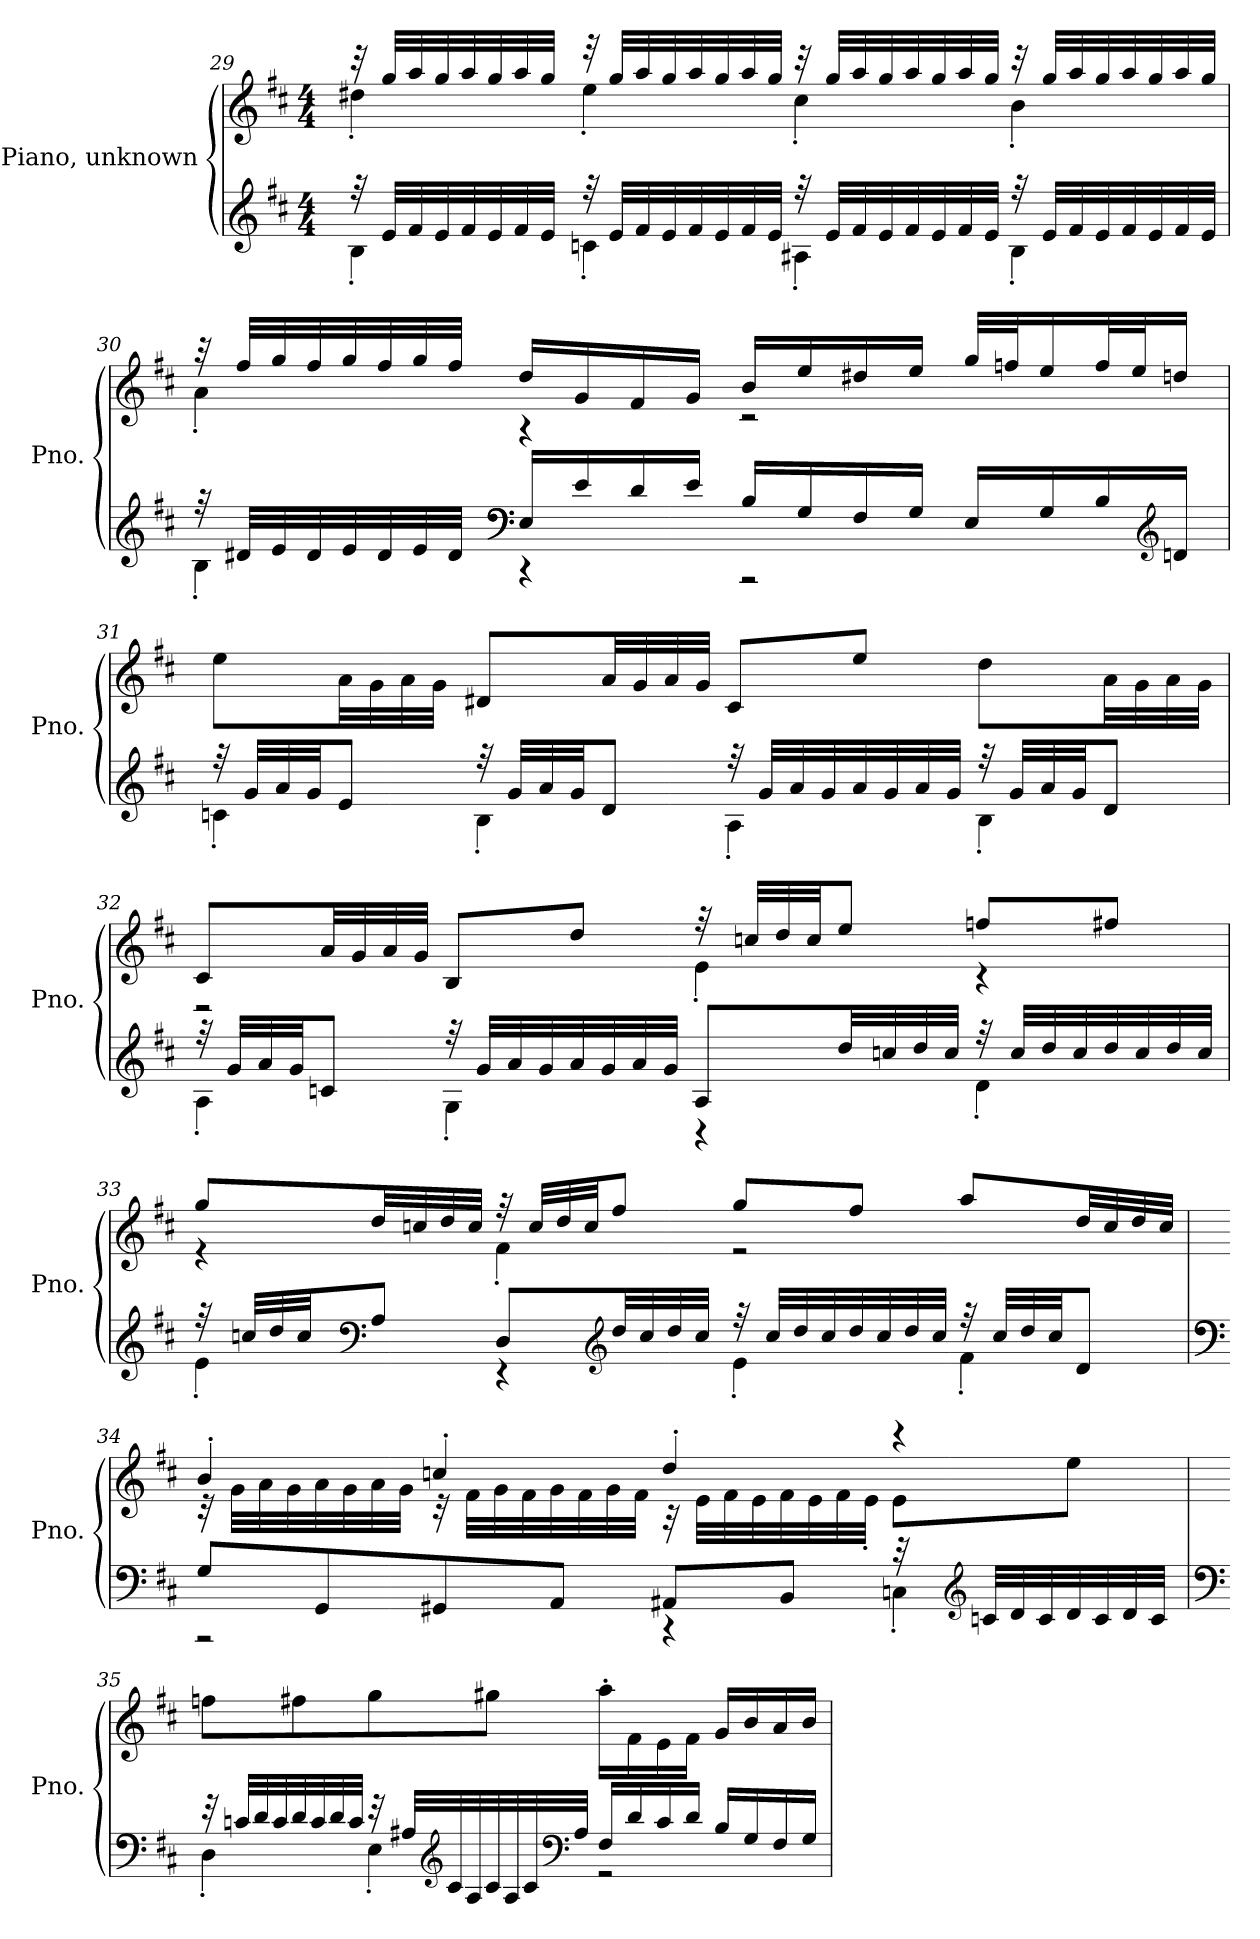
**kern	**kern
*part1	*part1
*staff2	*staff1
*I"Piano, unknown	*
*I'Pno.	*
!!LO:PB:g=z
*clefG2	*clefG2
*k[f#c#]	*k[f#c#]
*M4/4	*M4/4
=29	=29
*^	*^
32r	4B'\	32r	4dd#X'\
32e/LLL	.	32gg/LLL	.
32f#/	.	32aa/	.
32e/	.	32gg/	.
32f#/	.	32aa/	.
32e/	.	32gg/	.
32f#/	.	32aa/	.
32e/JJJ	.	32gg/JJJ	.
32r	4cn'\	32r	4ee'\
32e/LLL	.	32gg/LLL	.
32f#/	.	32aa/	.
32e/	.	32gg/	.
32f#/	.	32aa/	.
32e/	.	32gg/	.
32f#/	.	32aa/	.
32e/JJJ	.	32gg/JJJ	.
32r	4A#X'\	32r	4cc#'\
32e/LLL	.	32gg/LLL	.
32f#/	.	32aa/	.
32e/	.	32gg/	.
32f#/	.	32aa/	.
32e/	.	32gg/	.
32f#/	.	32aa/	.
32e/JJJ	.	32gg/JJJ	.
32r	4B'\	32r	4b'\
32e/LLL	.	32gg/LLL	.
32f#/	.	32aa/	.
32e/	.	32gg/	.
32f#/	.	32aa/	.
32e/	.	32gg/	.
32f#/	.	32aa/	.
32e/JJJ	.	32gg/JJJ	.
!!LO:LB:g=z	!!
=30	=30	=30	=30
32r	4B'\	32r	4a'\
32d#X/LLL	.	32ff#/LLL	.
32e/	.	32gg/	.
32d#/	.	32ff#/	.
32e/	.	32gg/	.
32d#/	.	32ff#/	.
32e/	.	32gg/	.
32d#/JJJ	.	32ff#/JJJ	.
*clefF4	*	*	*
16E/LL	4r	16dd/LL	4r
16e/	.	16g/	.
16d#/	.	16f#/	.
16e/JJ	.	16g/JJ	.
16B/LL	2r	16b/LL	2r
16G/	.	16ee/	.
16F#/	.	16dd#X/	.
16G/JJ	.	16ee/JJ	.
16E/LL	.	32gg/LLL	.
.	.	32ffn/J	.
16G/	.	16ee/	.
16B/	.	32ff/L	.
.	.	32ee/J	.
*clefG2	*	*	*
16dn/JJ	.	16ddn/JJ	.
*	*	*v	*v
!!LO:LB:g=z
=31	=31	=31
32r	4cn'\	8ee\L
32g/LLL	.	.
32a/	.	.
32g/JJ	.	.
8e/J	.	32a\LL
.	.	32g\
.	.	32a\
.	.	32g\JJJ
32r	4B'\	8d#X/L
32g/LLL	.	.
32a/	.	.
32g/JJ	.	.
8d/J	.	32a/LL
.	.	32g/
.	.	32a/
.	.	32g/JJJ
32r	4A'\	8c#/L
32g/LLL	.	.
32a/	.	.
32g/	.	.
32a/	.	8ee/J
32g/	.	.
32a/	.	.
32g/JJJ	.	.
32r	4B'\	8dd\L
32g/LLL	.	.
32a/	.	.
32g/JJ	.	.
8d/J	.	32a\LL
.	.	32g\
.	.	32a\
.	.	32g\JJJ
!!LO:LB:g=z
=32	=32	=32
*	*	*^
32r	4A'\	8c#/L	2r
32g/LLL	.	.	.
32a/	.	.	.
32g/JJ	.	.	.
8cn/J	.	32a/LL	.
.	.	32g/	.
.	.	32a/	.
.	.	32g/JJJ	.
32r	4G'\	8B/L	.
32g/LLL	.	.	.
32a/	.	.	.
32g/	.	.	.
32a/	.	8dd/J	.
32g/	.	.	.
32a/	.	.	.
32g/JJJ	.	.	.
8A/L	4r	32r	4e'\
.	.	32ccn/LLL	.
.	.	32dd/	.
.	.	32cc/JJ	.
32dd/LL	.	8ee/J	.
32ccn/	.	.	.
32dd/	.	.	.
32cc/JJJ	.	.	.
32r	4d'\	8ffn/L	4r
32cc/LLL	.	.	.
32dd/	.	.	.
32cc/	.	.	.
32dd/	.	8ff#X/J	.
32cc/	.	.	.
32dd/	.	.	.
32cc/JJJ	.	.	.
!!LO:LB:g=z	!!
=33	=33	=33	=33
32r	4e'\	8gg/L	4r
32ccn/LLL	.	.	.
32dd/	.	.	.
32cc/JJ	.	.	.
*clefF4	*	*	*
8A/J	.	32dd/LL	.
.	.	32ccn/	.
.	.	32dd/	.
.	.	32cc/JJJ	.
8D/L	4r	32r	4f#'\
.	.	32cc/LLL	.
.	.	32dd/	.
.	.	32cc/JJ	.
*clefG2	*	*	*
32dd/LL	.	8ff#/J	.
32cc/	.	.	.
32dd/	.	.	.
32cc/JJJ	.	.	.
32r	4e'\	8gg/L	2r
32cc/LLL	.	.	.
32dd/	.	.	.
32cc/	.	.	.
32dd/	.	8ff#/J	.
32cc/	.	.	.
32dd/	.	.	.
32cc/JJJ	.	.	.
32r	4f#'\	8aa/L	.
32cc/LLL	.	.	.
32dd/	.	.	.
32cc/JJ	.	.	.
8d/J	.	32dd/LL	.
.	.	32cc/	.
.	.	32dd/	.
.	.	32cc/JJJ	.
!!LO:LB:g=z	!!
=34	=34	=34	=34
*clefF4	*	*	*
8G/L	2r	4b'/	32r
.	.	.	32g\LLL
.	.	.	32a\
.	.	.	32g\
8GG/	.	.	32a\
.	.	.	32g\
.	.	.	32a\
.	.	.	32g\JJJ
8GG#X/	.	4ccn'/	32r
.	.	.	32f#\LLL
.	.	.	32g\
.	.	.	32f#\
8AA/J	.	.	32g\
.	.	.	32f#\
.	.	.	32g\
.	.	.	32f#\JJJ
8AA#X/L	4r	4dd'/	32r
.	.	.	32e\LLL
.	.	.	32f#\
.	.	.	32e\
8BB/J	.	.	32f#\
.	.	.	32e\
.	.	.	32f#\
.	.	.	32e'\JJJ
32r	4Cn'\	4r	8e\L
*clefG2	*	*	*
32cn/LLL	.	.	.
32d/	.	.	.
32c/	.	.	.
32d/	.	.	8ee\J
32c/	.	.	.
32d/	.	.	.
32c/JJJ	.	.	.
*	*	*v	*v
!!LO:PB:g=z
=35	=35	=35
*clefF4	*	*
32r	4D'\	8ffn\L
32cn/LLL	.	.
32d/	.	.
32c/	.	.
32d/	.	8ff#X\
32c/	.	.
32d/	.	.
32c/JJJ	.	.
32r	4E'\	8gg\
32A#X/LLL	.	.
*clefG2	*	*
32c/	.	.
32A#/	.	.
32c/	.	8gg#X\J
32A#/	.	.
32c/	.	.
*clefF4	*	*
32A#/JJJ	.	.
16F#/LL	2r	16aa'\LL
16d/	.	16f#\
16c/	.	16e\
16d/JJ	.	16f#\JJ
16B/LL	.	16g/LL
16G/	.	16b/
16F#/	.	16a/
16G/JJ	.	16b/JJ
*v	*v	*
=	=
*-	*-
